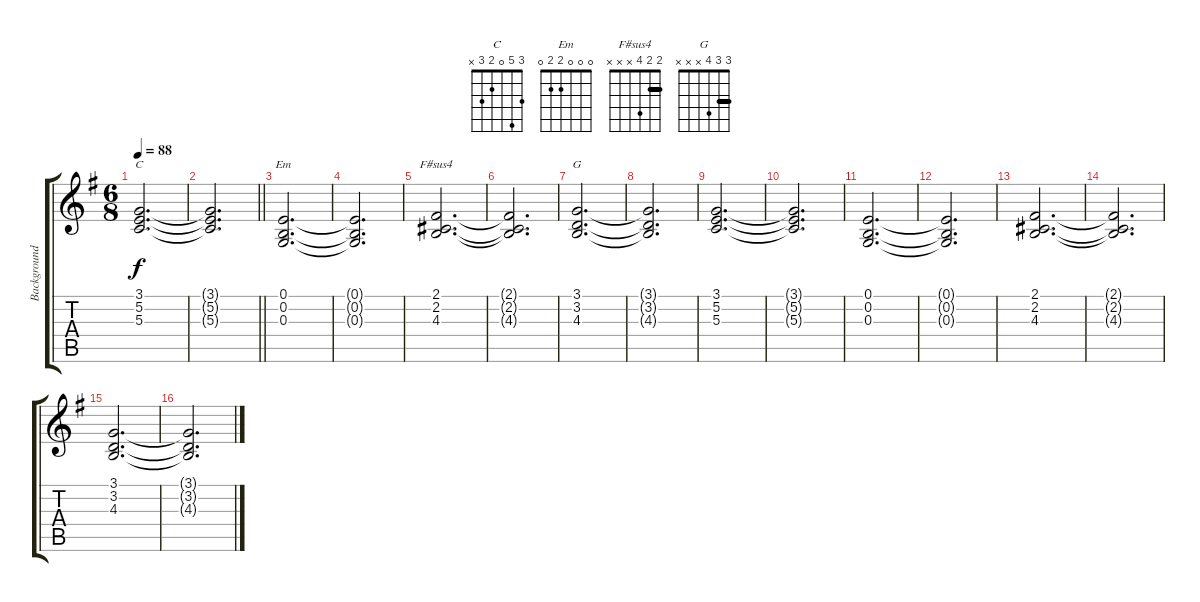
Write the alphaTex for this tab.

\track ("Background" "Background") {instrument pad2warm}
\staff {score tabs}
\tuning (E4 B3 G3 D3 A2 E2) {hide}
\chord ("C" 3 5 0 2 3 x)
\chord ("Em" 0 0 0 2 2 0)
\chord ("F#sus4" 2 2 4 x x x) {barre 2}
\chord ("G" 3 3 4 x x x) {barre 3}
\ts (6 8)
\tempo 88
\clef g2
\ks eminor
(3.1 5.2 5.3).2{d ch "C" dy f} |
\barLineRight lightlight
(3.1{t} 5.2{t} 5.3{t}).2{d} |
\section ("" "")
(0.1 0.2 0.3).2{d ch "Em"} |
(0.1{t} 0.2{t} 0.3{t}).2{d} |
(2.1 2.2 4.3).2{d ch "F#sus4"} |
(2.1{t} 2.2{t} 4.3{t}).2{d} |
(3.1 3.2 4.3).2{d ch "G"} |
(3.1{t} 3.2{t} 4.3{t}).2{d} |
(3.1 5.2 5.3).2{d} |
(3.1{t} 5.2{t} 5.3{t}).2{d} |
(0.1 0.2 0.3).2{d} |
(0.1{t} 0.2{t} 0.3{t}).2{d} |
(2.1 2.2 4.3).2{d} |
(2.1{t} 2.2{t} 4.3{t}).2{d} |
(3.1 3.2 4.3).2{d} |
(3.1{t} 3.2{t} 4.3{t}).2{d}
